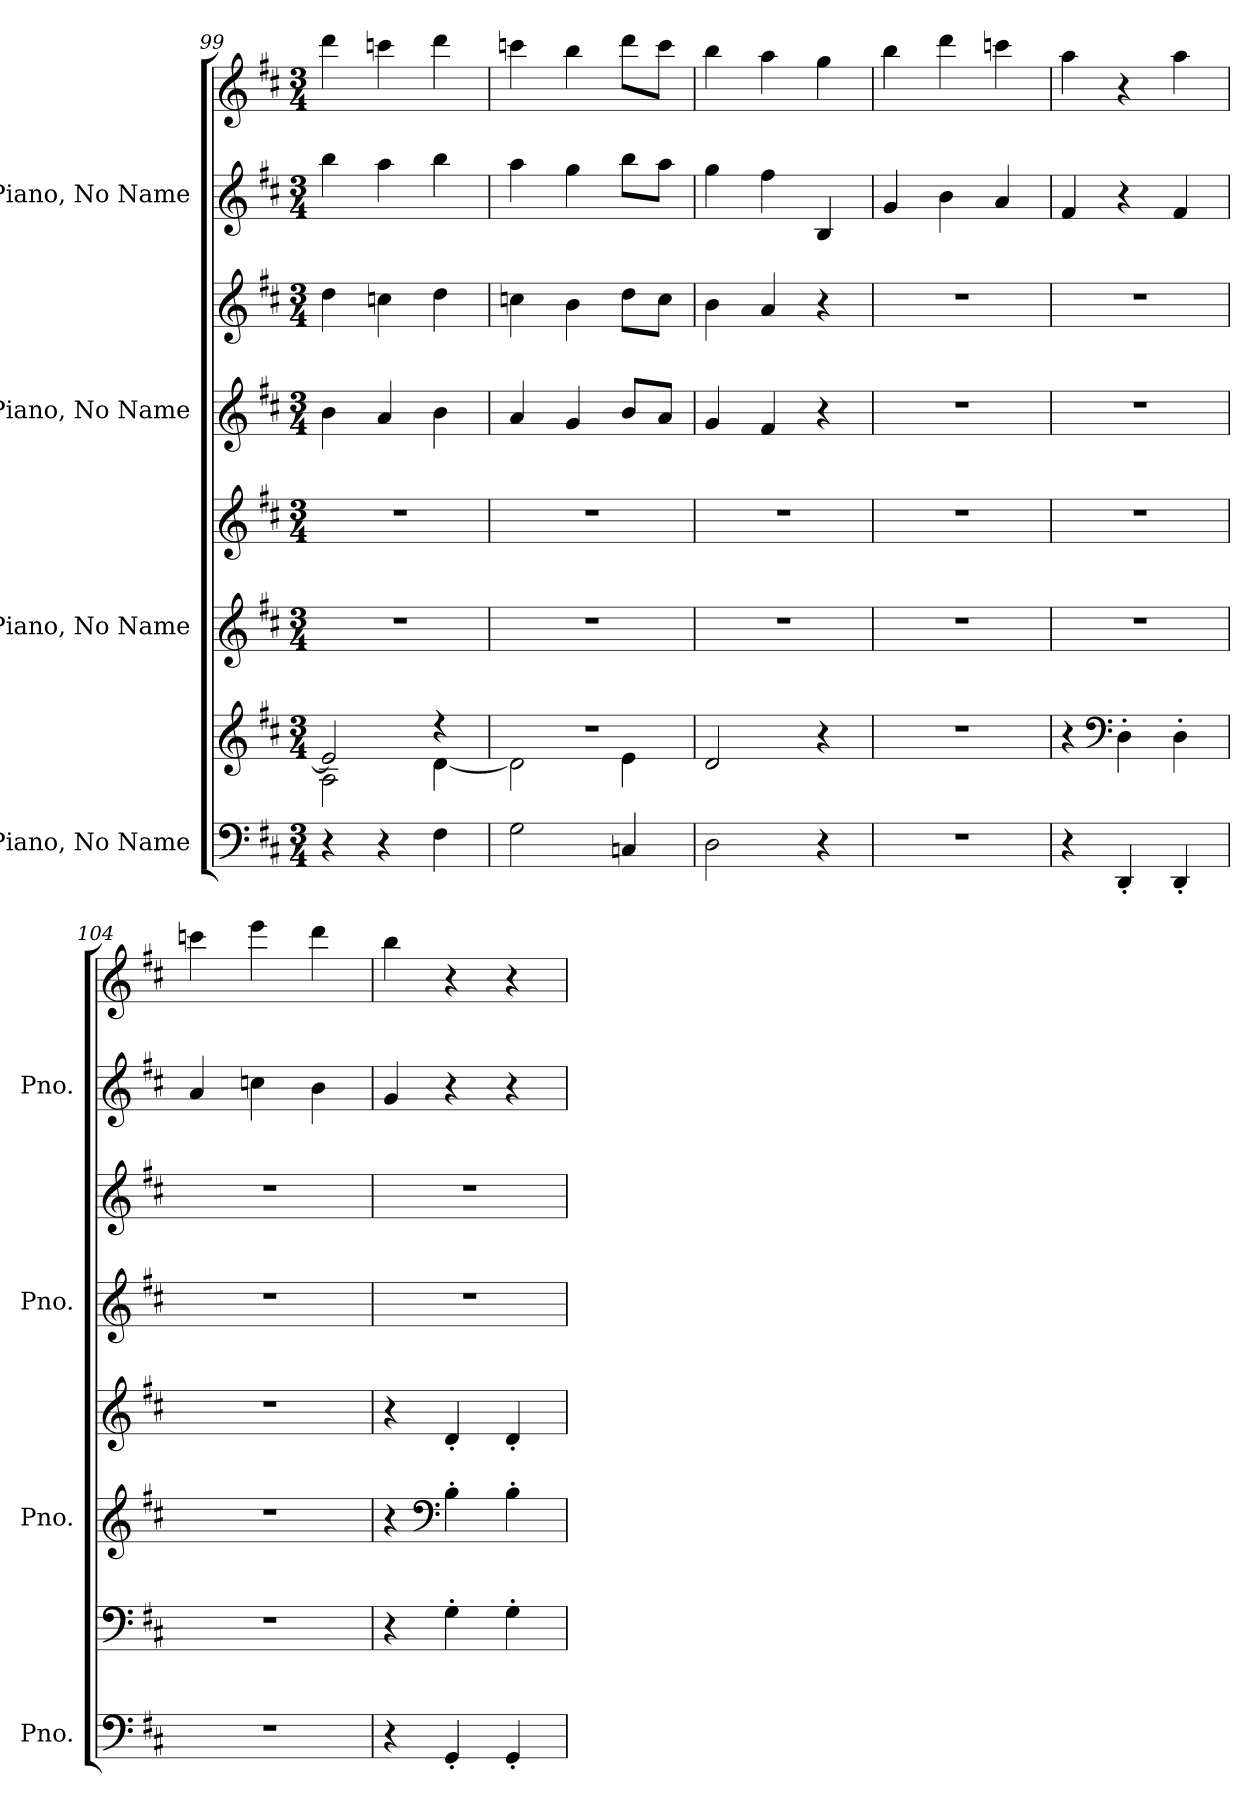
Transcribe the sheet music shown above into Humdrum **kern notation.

**kern	**kern	**kern	**kern	**kern	**kern	**kern	**kern
*part4	*part4	*part3	*part3	*part2	*part2	*part1	*part1
*staff8	*staff7	*staff6	*staff5	*staff4	*staff3	*staff2	*staff1
*I"Piano, No Name	*	*I"Piano, No Name	*	*I"Piano, No Name	*	*I"Piano, No Name	*
*I'Pno.	*	*I'Pno.	*	*I'Pno.	*	*I'Pno.	*
*clefF4	*clefG2	*clefG2	*clefG2	*clefG2	*clefG2	*clefG2	*clefG2
*k[f#c#]	*k[f#c#]	*k[f#c#]	*k[f#c#]	*k[f#c#]	*k[f#c#]	*k[f#c#]	*k[f#c#]
*M3/4	*M3/4	*M3/4	*M3/4	*M3/4	*M3/4	*M3/4	*M3/4
=99	=99	=99	=99	=99	=99	=99	=99
*	*^	*	*	*	*	*	*
4r	2e/]	2A\	2.r	2.r	4b\	4dd\	4bb\	4ddd\
4r	.	.	.	.	4a/	4ccn\	4aa\	4cccn\
4F#\	4r	[4d\	.	.	4b\	4dd\	4bb\	4ddd\
=100	=100	=100	=100	=100	=100	=100	=100	=100
2G\	2.r	2d\]	2.r	2.r	4a/	4ccn\	4aa\	4cccn\
.	.	.	.	.	4g/	4b\	4gg\	4bb\
4Cn/	.	4e\	.	.	8b/L	8dd\L	8bb\L	8ddd\L
.	.	.	.	.	8a/J	8cc\J	8aa\J	8ccc\J
*	*v	*v	*	*	*	*	*	*
=101	=101	=101	=101	=101	=101	=101	=101
2D\	2d/	2.r	2.r	4g/	4b\	4gg\	4bb\
.	.	.	.	4f#/	4a/	4ff#\	4aa\
4r	4r	.	.	4r	4r	4B/	4gg\
!!LO:PB:g=z
=102	=102	=102	=102	=102	=102	=102	=102
2.r	2.r	2.r	2.r	2.r	2.r	4g/	4bb\
.	.	.	.	.	.	4b\	4ddd\
.	.	.	.	.	.	4a/	4cccn\
=103	=103	=103	=103	=103	=103	=103	=103
4r	4r	2.r	2.r	2.r	2.r	4f#/	4aa\
*	*clefF4	*	*	*	*	*	*
4DD'/	4D'\	.	.	.	.	4r	4r
4DD'/	4D'\	.	.	.	.	4f#/	4aa\
=104	=104	=104	=104	=104	=104	=104	=104
2.r	2.r	2.r	2.r	2.r	2.r	4a/	4cccn\
.	.	.	.	.	.	4ccn\	4eee\
.	.	.	.	.	.	4b\	4ddd\
=105	=105	=105	=105	=105	=105	=105	=105
4r	4r	4r	4r	2.r	2.r	4g/	4bb\
*	*	*clefF4	*	*	*	*	*
4GG'/	4G'\	4B'\	4d'/	.	.	4r	4r
4GG'/	4G'\	4B'\	4d'/	.	.	4r	4r
=	=	=	=	=	=	=	=
*-	*-	*-	*-	*-	*-	*-	*-
